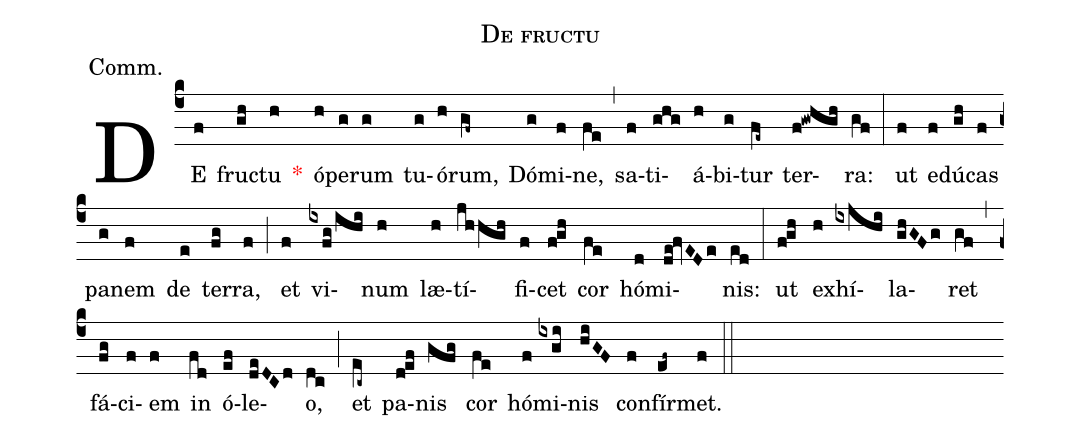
name:De fructu;
annotation:Comm.;
mode:VI.;
office-part:Communion;
%%
(c4) DE(f) fruc(gh)tu(h) <v>\red{*}</v>() ó(h)pe(g)rum(g) tu(g)ó(h)rum,(gf~) Dó(g)mi(f)ne,(fe) (,) sa(f)ti(ghg)á(h)bi(g)tur(fe~) ter(f!gwhgh)ra:(gf) (:) ut(f) e(f)dú(gh)cas(f) pa(g)nem(f) de(e) ter(fg)ra,(f) (;) et(f) vi(ixfg/ihi)num(h) læ(h)tí(jhhgh)fi(f)cet(f!gh) cor(fe) hó(d)mi(de!fvEDe)nis:(ed) (:) ut(f!gh) ex(h)hí(ixjhi)la(ghGFg)ret(gf) (,) fá(fg)ci(f)em(f) in(fd) ó(ef)le(deDCd)o,(dc) (;) et(ec~) pa(d!ef)nis(gfg) cor(fe) hó(f)mi(ixgi)nis(hiGF) con(f)fír(ef~)met.(f) (::)
